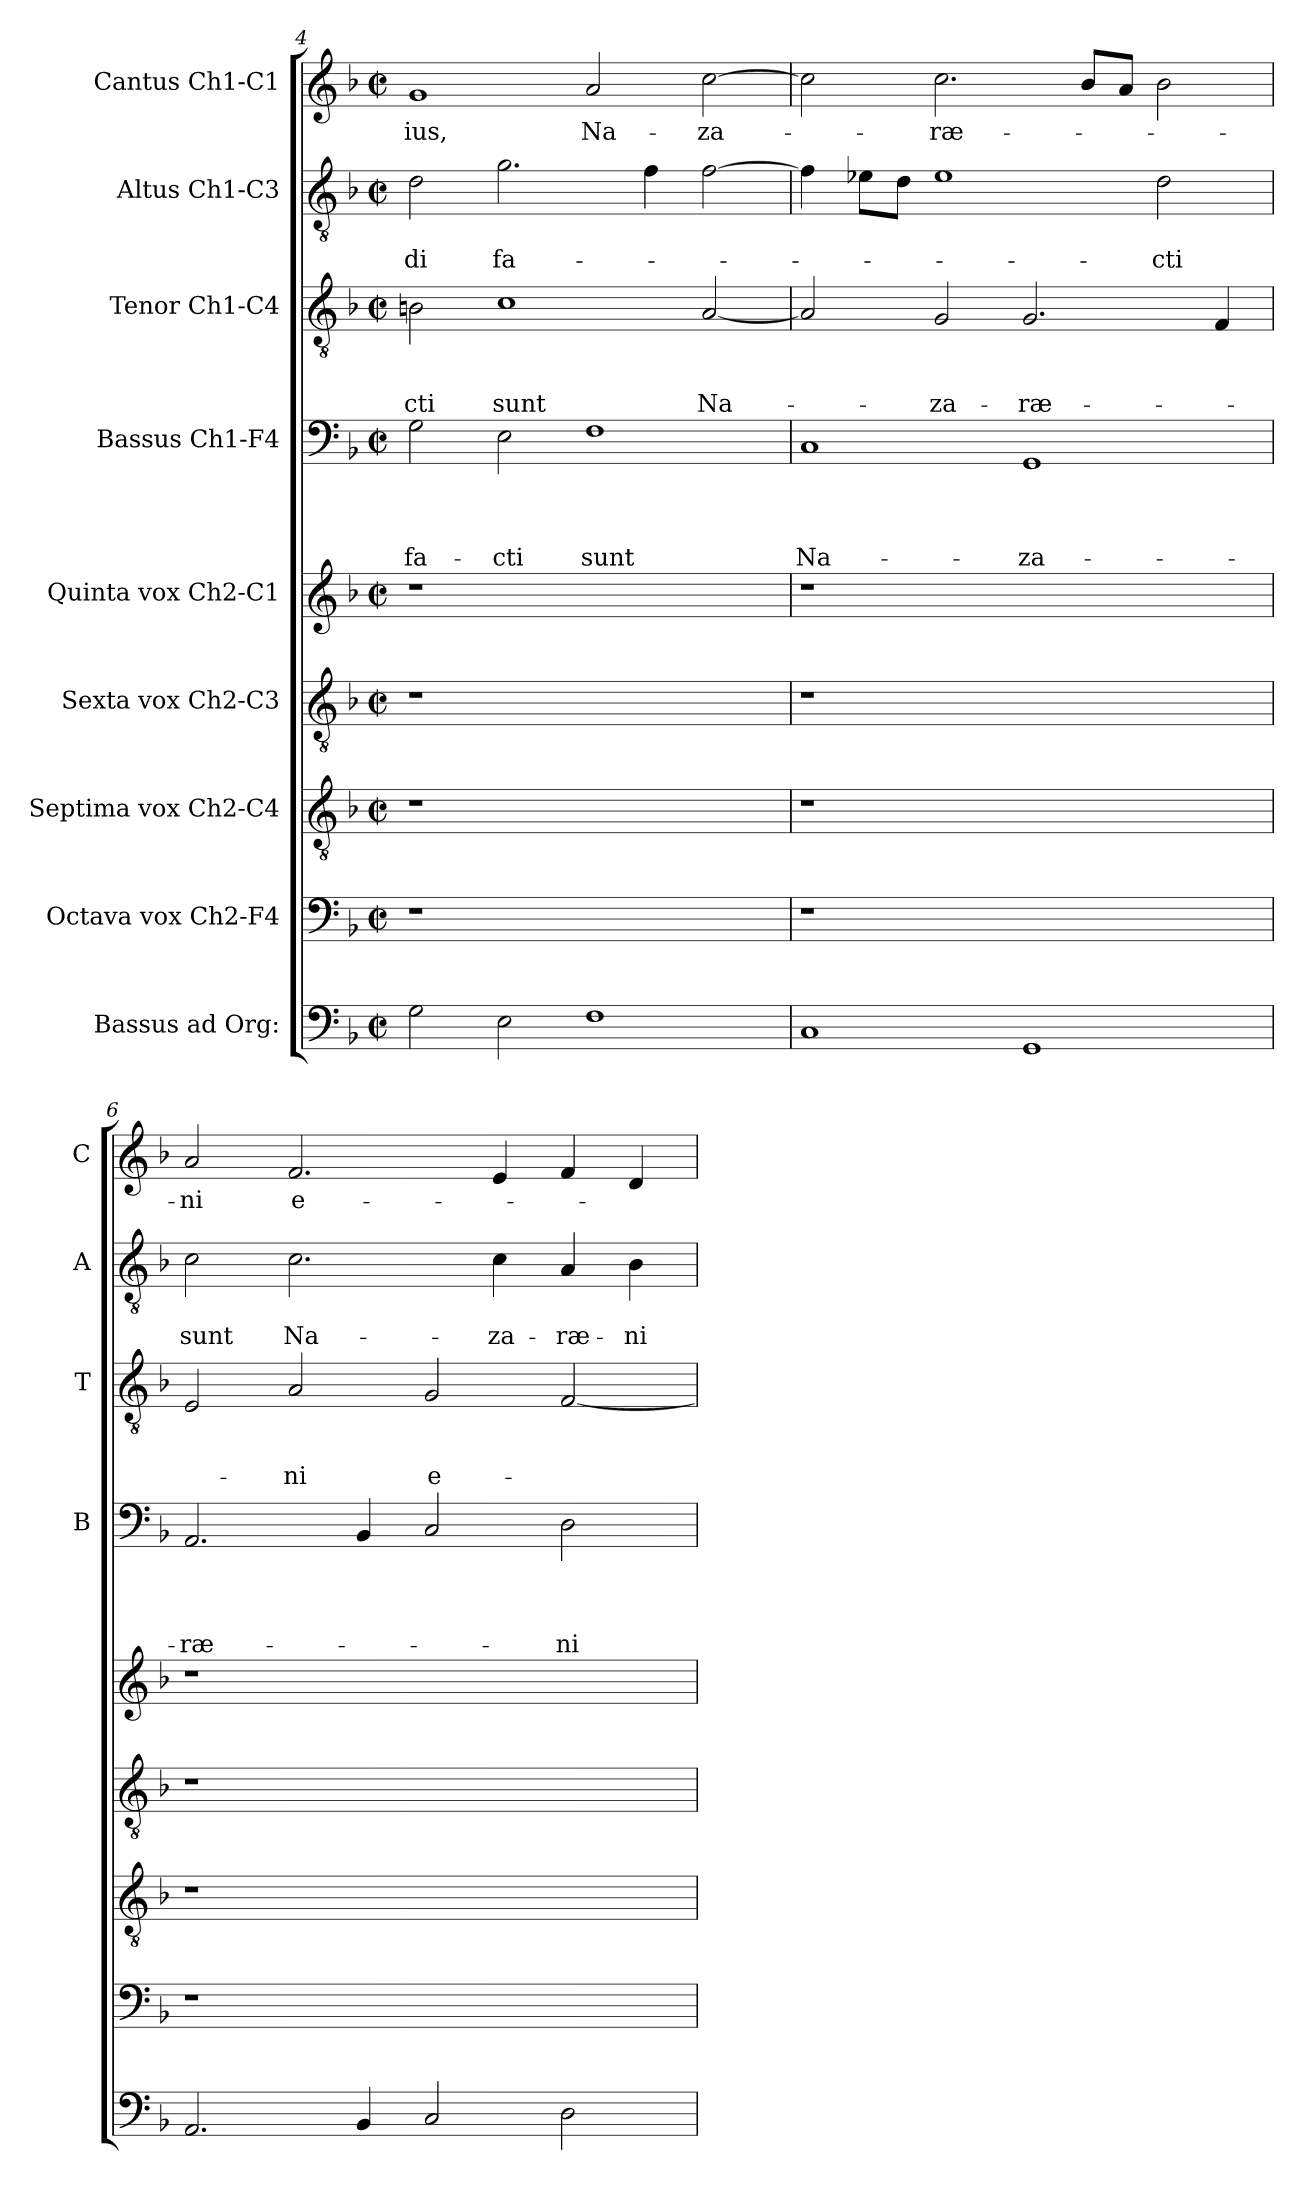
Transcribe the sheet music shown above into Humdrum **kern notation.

**kern	**kern	**kern	**kern	**kern	**kern	**text	**text	**text	**text	**kern	**text	**text	**text	**kern	**text	**text	**kern	**text
*part9	*part8	*part7	*part6	*part5	*part4	*part4	*part4	*part4	*part4	*part3	*part3	*part3	*part3	*part2	*part2	*part2	*part1	*part1
*staff9	*staff8	*staff7	*staff6	*staff5	*staff4	*staff4	*staff4	*staff4	*staff4	*staff3	*staff3	*staff3	*staff3	*staff2	*staff2	*staff2	*staff1	*staff1
*I"Bassus ad Org:	*I"Octava vox Ch2-F4	*I"Septima vox Ch2-C4	*I"Sexta vox Ch2-C3	*I"Quinta vox Ch2-C1	*I"Bassus Ch1-F4	*	*	*	*	*I"Tenor Ch1-C4	*	*	*	*I"Altus Ch1-C3	*	*	*I"Cantus Ch1-C1	*
*	*	*	*	*	*I'B	*	*	*	*	*I'T	*	*	*	*I'A	*	*	*I'C	*
*clefF4	*clefF4	*clefGv2	*clefGv2	*clefG2	*clefF4	*	*	*	*	*clefGv2	*	*	*	*clefGv2	*	*	*clefG2	*
*k[b-]	*k[b-]	*k[b-]	*k[b-]	*k[b-]	*k[b-]	*	*	*	*	*k[b-]	*	*	*	*k[b-]	*	*	*k[b-]	*
*F:	*F:	*F:	*F:	*F:	*F:	*	*	*	*	*F:	*	*	*	*F:	*	*	*F:	*
*M2/2	*M2/2	*M2/2	*M2/2	*M2/2	*M2/2	*	*	*	*	*M2/2	*	*	*	*M2/2	*	*	*M2/2	*
*met(c|)	*met(c|)	*met(c|)	*met(c|)	*met(c|)	*met(c|)	*	*	*	*	*met(c|)	*	*	*	*met(c|)	*	*	*met(c|)	*
=4	=4	=4	=4	=4	=4	=4	=4	=4	=4	=4	=4	=4	=4	=4	=4	=4	=4	=4
!	!	!	!	!	!	!	!	!	!LO:LY:b	!	!	!	!LO:LY:b	!	!	!LO:LY:b	!	!LO:LY:b
2G\	1r	1r	1r	1r	2G\	.	.	.	fa-	2Bn\	.	.	-cti	2d\	.	-di	1g	-ius,
!	!	!	!	!	!	!	!	!	!LO:LY:b	!	!	!	!LO:LY:b	!	!	!LO:LY:b	!	!
2E\	.	.	.	.	2E\	.	.	.	-cti	1c	.	.	sunt	2.g\	.	fa-	.	.
!	!	!	!	!	!	!	!	!	!LO:LY:b	!	!	!	!	!	!	!	!	!LO:LY:b
1F	1ryy	1ryy	1ryy	1ryy	1F	.	.	.	sunt	.	.	.	.	.	.	.	2a/	Na-
.	.	.	.	.	.	.	.	.	.	.	.	.	.	4f\	.	.	.	.
!	!	!	!	!	!	!	!	!	!	!	!	!	!LO:LY:b	!	!	!	!	!LO:LY:b
.	.	.	.	.	.	.	.	.	.	[2A/	.	.	Na-	[2f\	.	.	[2cc\	-za-
=5	=5	=5	=5	=5	=5	=5	=5	=5	=5	=5	=5	=5	=5	=5	=5	=5	=5	=5
!	!	!	!	!	!	!	!	!	!LO:LY:b	!	!	!	!	!	!	!	!	!
1C	1r	1r	1r	1r	1C	.	.	.	Na-	2A/]	.	.	.	4f\]	.	.	2cc\]	.
.	.	.	.	.	.	.	.	.	.	.	.	.	.	8e-X\L	.	.	.	.
.	.	.	.	.	.	.	.	.	.	.	.	.	.	8d\J	.	.	.	.
!	!	!	!	!	!	!	!	!	!	!	!	!	!LO:LY:b	!	!	!	!	!LO:LY:b
.	.	.	.	.	.	.	.	.	.	2G/	.	.	-za-	1e-	.	.	2.cc\	-ræ-
!	!	!	!	!	!	!	!	!	!LO:LY:b	!	!	!	!LO:LY:b	!	!	!	!	!
1GG	1ryy	1ryy	1ryy	1ryy	1GG	.	.	.	-za-	2.G/	.	.	-ræ-	.	.	.	.	.
.	.	.	.	.	.	.	.	.	.	.	.	.	.	.	.	.	8b-/L	.
.	.	.	.	.	.	.	.	.	.	.	.	.	.	.	.	.	8a/J	.
!	!	!	!	!	!	!	!	!	!	!	!	!	!	!	!	!LO:LY:b	!	!
.	.	.	.	.	.	.	.	.	.	.	.	.	.	2d\	.	-cti	2b-\	.
.	.	.	.	.	.	.	.	.	.	4F/	.	.	.	.	.	.	.	.
!!LO:LB:g=z
=6	=6	=6	=6	=6	=6	=6	=6	=6	=6	=6	=6	=6	=6	=6	=6	=6	=6	=6
!	!	!	!	!	!	!	!	!	!LO:LY:b	!	!	!	!	!	!	!LO:LY:b	!	!LO:LY:b
2.AA/	1r	1r	1r	1r	2.AA/	.	.	.	-ræ-	2E/	.	.	.	2c\	.	sunt	2a/	-ni
!	!	!	!	!	!	!	!	!	!	!	!	!	!LO:LY:b	!	!	!LO:LY:b	!	!LO:LY:b
.	.	.	.	.	.	.	.	.	.	2A/	.	.	-ni	2.c\	.	Na-	2.f/	e-
4BB-/	.	.	.	.	4BB-/	.	.	.	.	.	.	.	.	.	.	.	.	.
!	!	!	!	!	!	!	!	!	!	!	!	!	!LO:LY:b	!	!	!	!	!
2C/	1ryy	1ryy	1ryy	1ryy	2C/	.	.	.	.	2G/	.	.	e-	.	.	.	.	.
!	!	!	!	!	!	!	!	!	!	!	!	!	!	!	!	!LO:LY:b	!	!
.	.	.	.	.	.	.	.	.	.	.	.	.	.	4c\	.	-za-	4e/	.
!	!	!	!	!	!	!	!	!	!LO:LY:b	!	!	!	!	!	!	!LO:LY:b	!	!
2D\	.	.	.	.	2D\	.	.	.	-ni	[2F/	.	.	.	4A/	.	-ræ-	4f/	.
!	!	!	!	!	!	!	!	!	!	!	!	!	!	!	!	!LO:LY:b	!	!
.	.	.	.	.	.	.	.	.	.	.	.	.	.	4B-\	.	-ni	4d/	.
=	=	=	=	=	=	=	=	=	=	=	=	=	=	=	=	=	=	=
*-	*-	*-	*-	*-	*-	*-	*-	*-	*-	*-	*-	*-	*-	*-	*-	*-	*-	*-
